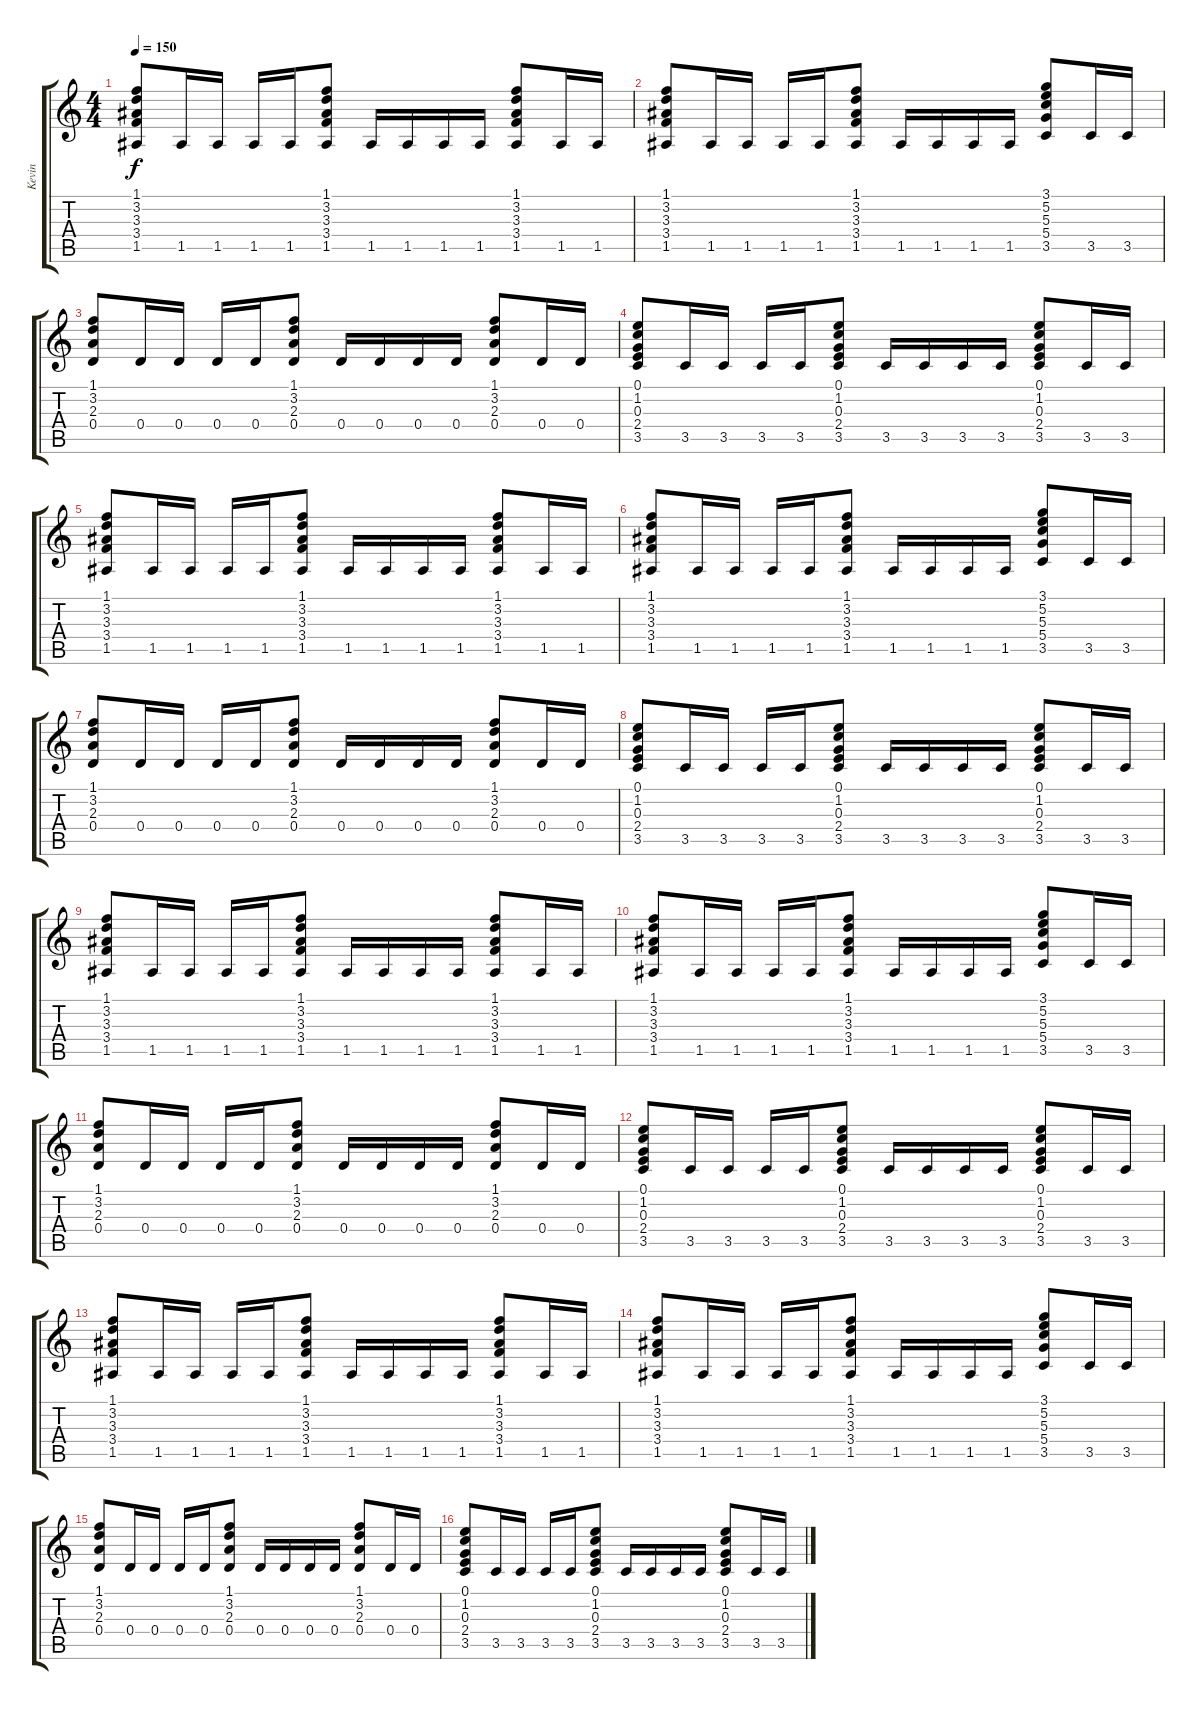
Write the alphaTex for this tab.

\track ("Kevin" "Kevin") {instrument acousticguitarnylon}
\staff {score tabs}
\tuning (E4 B3 G3 D3 A2 E2) {hide}
\ts (4 4)
\tempo 150
\clef g2
\ks c
(1.1 3.2 3.3 3.4 1.5).8{dy f} 1.5.16 1.5.16 1.5.16 1.5.16 (1.1 3.2 3.3 3.4 1.5).8 1.5.16 1.5.16 1.5.16 1.5.16 (1.1 3.2 3.3 3.4 1.5).8 1.5.16 1.5.16 |
(1.1 3.2 3.3 3.4 1.5).8 1.5.16 1.5.16 1.5.16 1.5.16 (1.1 3.2 3.3 3.4 1.5).8 1.5.16 1.5.16 1.5.16 1.5.16 (3.1 5.2 5.3 5.4 3.5).8 3.5.16 3.5.16 |
(1.1 3.2 2.3 0.4).8 0.4.16 0.4.16 0.4.16 0.4.16 (1.1 3.2 2.3 0.4).8 0.4.16 0.4.16 0.4.16 0.4.16 (1.1 3.2 2.3 0.4).8 0.4.16 0.4.16 |
(0.1 1.2 0.3 2.4 3.5).8 3.5.16 3.5.16 3.5.16 3.5.16 (0.1 1.2 0.3 2.4 3.5).8 3.5.16 3.5.16 3.5.16 3.5.16 (0.1 1.2 0.3 2.4 3.5).8 3.5.16 3.5.16 |
(1.1 3.2 3.3 3.4 1.5).8 1.5.16 1.5.16 1.5.16 1.5.16 (1.1 3.2 3.3 3.4 1.5).8 1.5.16 1.5.16 1.5.16 1.5.16 (1.1 3.2 3.3 3.4 1.5).8 1.5.16 1.5.16 |
(1.1 3.2 3.3 3.4 1.5).8 1.5.16 1.5.16 1.5.16 1.5.16 (1.1 3.2 3.3 3.4 1.5).8 1.5.16 1.5.16 1.5.16 1.5.16 (3.1 5.2 5.3 5.4 3.5).8 3.5.16 3.5.16 |
(1.1 3.2 2.3 0.4).8 0.4.16 0.4.16 0.4.16 0.4.16 (1.1 3.2 2.3 0.4).8 0.4.16 0.4.16 0.4.16 0.4.16 (1.1 3.2 2.3 0.4).8 0.4.16 0.4.16 |
(0.1 1.2 0.3 2.4 3.5).8 3.5.16 3.5.16 3.5.16 3.5.16 (0.1 1.2 0.3 2.4 3.5).8 3.5.16 3.5.16 3.5.16 3.5.16 (0.1 1.2 0.3 2.4 3.5).8 3.5.16 3.5.16 |
(1.1 3.2 3.3 3.4 1.5).8 1.5.16 1.5.16 1.5.16 1.5.16 (1.1 3.2 3.3 3.4 1.5).8 1.5.16 1.5.16 1.5.16 1.5.16 (1.1 3.2 3.3 3.4 1.5).8 1.5.16 1.5.16 |
(1.1 3.2 3.3 3.4 1.5).8 1.5.16 1.5.16 1.5.16 1.5.16 (1.1 3.2 3.3 3.4 1.5).8 1.5.16 1.5.16 1.5.16 1.5.16 (3.1 5.2 5.3 5.4 3.5).8 3.5.16 3.5.16 |
(1.1 3.2 2.3 0.4).8 0.4.16 0.4.16 0.4.16 0.4.16 (1.1 3.2 2.3 0.4).8 0.4.16 0.4.16 0.4.16 0.4.16 (1.1 3.2 2.3 0.4).8 0.4.16 0.4.16 |
(0.1 1.2 0.3 2.4 3.5).8 3.5.16 3.5.16 3.5.16 3.5.16 (0.1 1.2 0.3 2.4 3.5).8 3.5.16 3.5.16 3.5.16 3.5.16 (0.1 1.2 0.3 2.4 3.5).8 3.5.16 3.5.16 |
(1.1 3.2 3.3 3.4 1.5).8 1.5.16 1.5.16 1.5.16 1.5.16 (1.1 3.2 3.3 3.4 1.5).8 1.5.16 1.5.16 1.5.16 1.5.16 (1.1 3.2 3.3 3.4 1.5).8 1.5.16 1.5.16 |
(1.1 3.2 3.3 3.4 1.5).8 1.5.16 1.5.16 1.5.16 1.5.16 (1.1 3.2 3.3 3.4 1.5).8 1.5.16 1.5.16 1.5.16 1.5.16 (3.1 5.2 5.3 5.4 3.5).8 3.5.16 3.5.16 |
(1.1 3.2 2.3 0.4).8 0.4.16 0.4.16 0.4.16 0.4.16 (1.1 3.2 2.3 0.4).8 0.4.16 0.4.16 0.4.16 0.4.16 (1.1 3.2 2.3 0.4).8 0.4.16 0.4.16 |
(0.1 1.2 0.3 2.4 3.5).8 3.5.16 3.5.16 3.5.16 3.5.16 (0.1 1.2 0.3 2.4 3.5).8 3.5.16 3.5.16 3.5.16 3.5.16 (0.1 1.2 0.3 2.4 3.5).8 3.5.16 3.5.16
